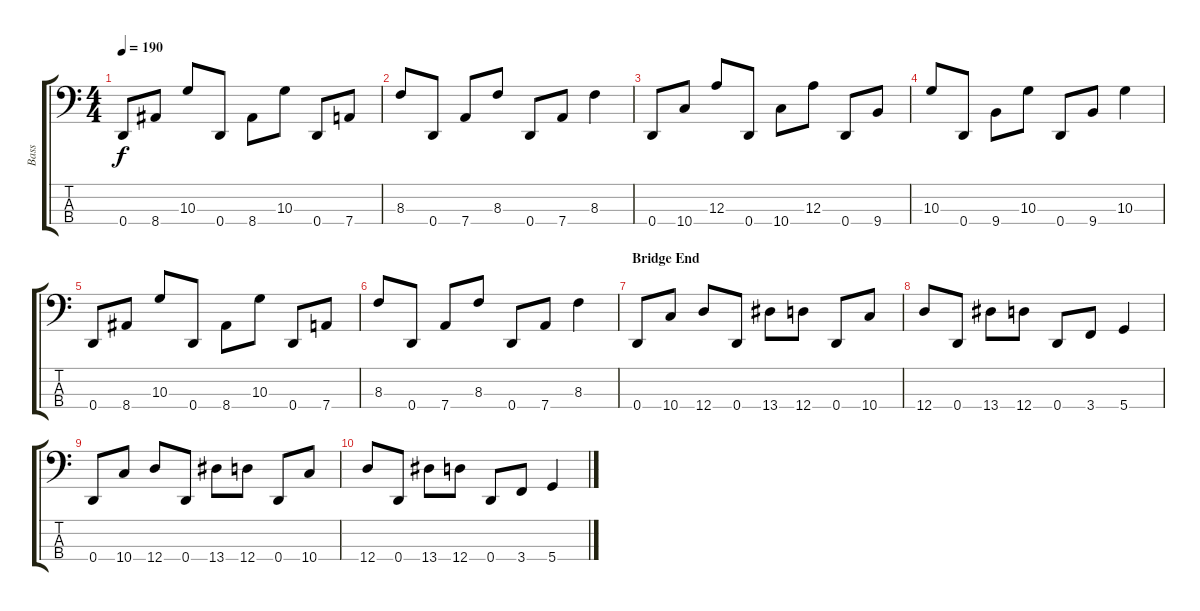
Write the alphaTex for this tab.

\track ("Bass" "Bass") {instrument electricbassfinger}
\staff {score tabs}
\tuning (G2 D2 A1 D1) {hide}
\ts (4 4)
\tempo 190
\clef f4
\ks c
0.4.8{dy f} 8.4.8 10.3.8 0.4.8 8.4.8 10.3.8 0.4.8 7.4.8 |
8.3.8 0.4.8 7.4.8 8.3.8 0.4.8 7.4.8 8.3.4 |
0.4.8 10.4.8 12.3.8 0.4.8 10.4.8 12.3.8 0.4.8 9.4.8 |
10.3.8 0.4.8 9.4.8 10.3.8 0.4.8 9.4.8 10.3.4 |
0.4.8 8.4.8 10.3.8 0.4.8 8.4.8 10.3.8 0.4.8 7.4.8 |
8.3.8 0.4.8 7.4.8 8.3.8 0.4.8 7.4.8 8.3.4 |
\section ("" "Bridge End")
0.4.8 10.4.8 12.4.8 0.4.8 13.4.8 12.4.8 0.4.8 10.4.8 |
12.4.8 0.4.8 13.4.8 12.4.8 0.4.8 3.4.8 5.4.4 |
0.4.8 10.4.8 12.4.8 0.4.8 13.4.8 12.4.8 0.4.8 10.4.8 |
12.4.8 0.4.8 13.4.8 12.4.8 0.4.8 3.4.8 5.4.4
